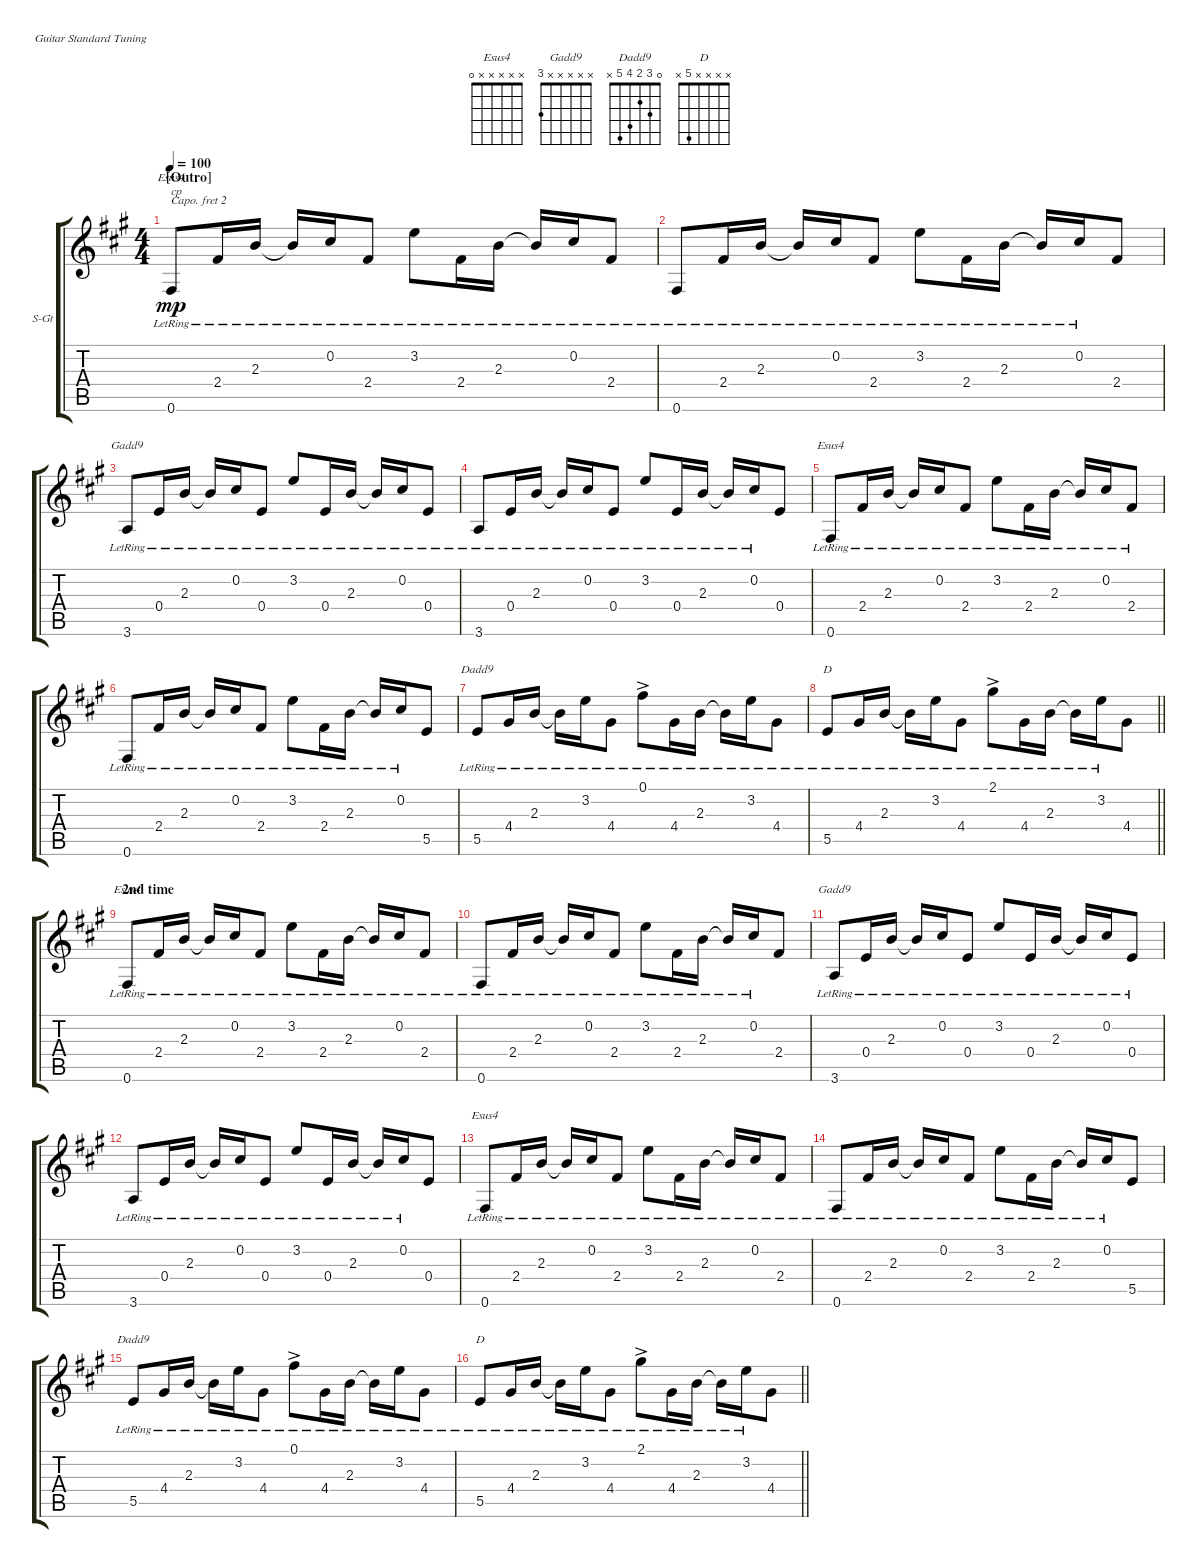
\bracketExtendMode groupsimilarinstruments
\firstSystemTrackNameOrientation horizontal
\otherSystemsTrackNameOrientation horizontal
\track ("Acoustic Guitar (capo 2nd)" "S-Gt") {instrument acousticguitarsteel}
\staff {score tabs}
\capo 2
\tuning (E4 B3 G3 D3 A2 E2)
\chord ("Esus4" x x x x x 0)
\chord ("Gadd9" x x x x x 3)
\chord ("Dadd9" 0 3 2 4 5 x)
\chord ("D" x x x x 5 x)
\ts (4 4)
\section ("" "[Outro]")
\tempo 100
\clef g2
\ks f#minor
0.6{lr}.8{ch "Esus4" txt "cp" dy mp} 2.4{lr}.16 2.3{lr}.16 2.3{lr t}.16 0.2{lr}.16 2.4{lr}.8 3.2{lr}.8 2.4{lr}.16 2.3{lr}.16 2.3{lr t}.16 0.2{lr}.16 2.4{lr}.8 |
0.6{lr}.8 2.4{lr}.16 2.3{lr}.16 2.3{lr t}.16 0.2{lr}.16 2.4{lr}.8 3.2{lr}.8 2.4{lr}.16 2.3{lr}.16 2.3{lr t}.16 0.2{lr}.16 2.4.8 |
3.6{lr}.8{ch "Gadd9"} 0.4{lr}.16 2.3{lr}.16 2.3{lr t}.16 0.2{lr}.16 0.4{lr}.8 3.2{lr}.8 0.4{lr}.16 2.3{lr}.16 2.3{lr t}.16 0.2{lr}.16 0.4{lr}.8 |
3.6{lr}.8 0.4{lr}.16 2.3{lr}.16 2.3{lr t}.16 0.2{lr}.16 0.4{lr}.8 3.2{lr}.8 0.4{lr}.16 2.3{lr}.16 2.3{lr t}.16 0.2{lr}.16 0.4.8 |
0.6{lr}.8{ch "Esus4"} 2.4{lr}.16 2.3{lr}.16 2.3{lr t}.16 0.2{lr}.16 2.4{lr}.8 3.2{lr}.8 2.4{lr}.16 2.3{lr}.16 2.3{lr t}.16 0.2{lr}.16 2.4{lr}.8 |
0.6{lr}.8 2.4{lr}.16 2.3{lr}.16 2.3{lr t}.16 0.2{lr}.16 2.4{lr}.8 3.2{lr}.8 2.4{lr}.16 2.3{lr}.16 2.3{lr t}.16 0.2{lr}.16 5.5.8 |
5.5{lr}.8{ch "Dadd9"} 4.4{lr}.16 2.3{lr}.16 2.3{lr t}.16 3.2{lr}.16 4.4{lr}.8 0.1{ac lr}.8 4.4{lr}.16 2.3{lr}.16 2.3{lr t}.16 3.2{lr}.16 4.4{lr}.8 |
\barLineRight lightlight
5.5{lr}.8{ch "D"} 4.4{lr}.16 2.3{lr}.16 2.3{lr t}.16 3.2{lr}.16 4.4{lr}.8 2.1{ac lr}.8 4.4{lr}.16 2.3{lr}.16 2.3{lr t}.16 3.2{lr}.16 4.4.8 |
\section ("" "2nd time")
0.6{lr}.8{ch "Esus4"} 2.4{lr}.16 2.3{lr}.16 2.3{lr t}.16 0.2{lr}.16 2.4{lr}.8 3.2{lr}.8 2.4{lr}.16 2.3{lr}.16 2.3{lr t}.16 0.2{lr}.16 2.4{lr}.8 |
0.6{lr}.8 2.4{lr}.16 2.3{lr}.16 2.3{lr t}.16 0.2{lr}.16 2.4{lr}.8 3.2{lr}.8 2.4{lr}.16 2.3{lr}.16 2.3{lr t}.16 0.2{lr}.16 2.4.8 |
3.6{lr}.8{ch "Gadd9"} 0.4{lr}.16 2.3{lr}.16 2.3{lr t}.16 0.2{lr}.16 0.4{lr}.8 3.2{lr}.8 0.4{lr}.16 2.3{lr}.16 2.3{lr t}.16 0.2{lr}.16 0.4{lr}.8 |
3.6{lr}.8 0.4{lr}.16 2.3{lr}.16 2.3{lr t}.16 0.2{lr}.16 0.4{lr}.8 3.2{lr}.8 0.4{lr}.16 2.3{lr}.16 2.3{lr t}.16 0.2{lr}.16 0.4.8 |
0.6{lr}.8{ch "Esus4"} 2.4{lr}.16 2.3{lr}.16 2.3{lr t}.16 0.2{lr}.16 2.4{lr}.8 3.2{lr}.8 2.4{lr}.16 2.3{lr}.16 2.3{lr t}.16 0.2{lr}.16 2.4{lr}.8 |
0.6{lr}.8 2.4{lr}.16 2.3{lr}.16 2.3{lr t}.16 0.2{lr}.16 2.4{lr}.8 3.2{lr}.8 2.4{lr}.16 2.3{lr}.16 2.3{lr t}.16 0.2{lr}.16 5.5.8 |
5.5{lr}.8{ch "Dadd9"} 4.4{lr}.16 2.3{lr}.16 2.3{lr t}.16 3.2{lr}.16 4.4{lr}.8 0.1{ac lr}.8 4.4{lr}.16 2.3{lr}.16 2.3{lr t}.16 3.2{lr}.16 4.4{lr}.8 |
\barLineRight lightlight
5.5{lr}.8{ch "D"} 4.4{lr}.16 2.3{lr}.16 2.3{lr t}.16 3.2{lr}.16 4.4{lr}.8 2.1{ac lr}.8 4.4{lr}.16 2.3{lr}.16 2.3{lr t}.16 3.2{lr}.16 4.4.8
